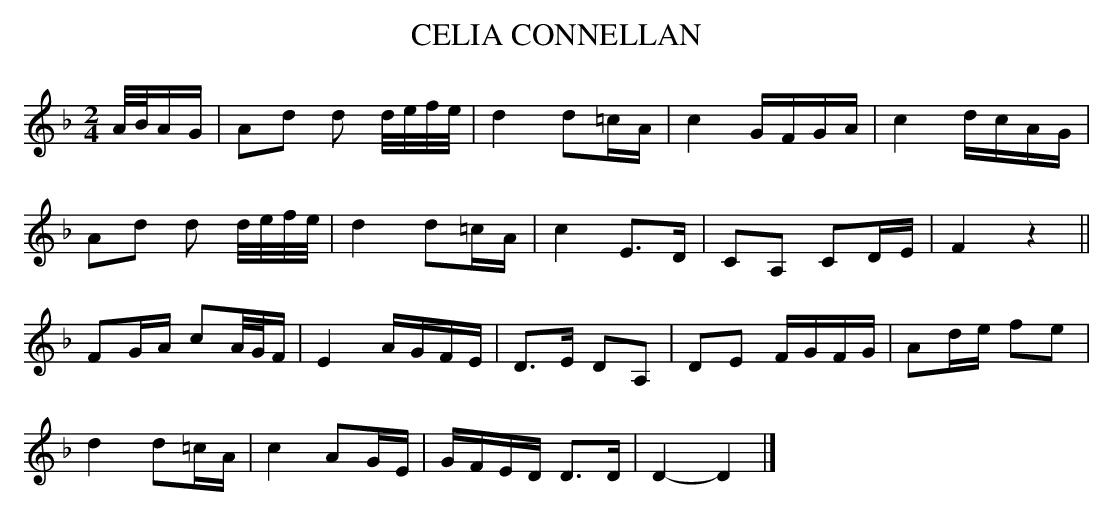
X:1
T:CELIA CONNELLAN
Y:"slow"
M:2/4
L:1/16
K:Dm
A/B/AG|A2d2 d2 d/e/f/e/|d4 d2=cA|c4 GFGA|c4 dcAG|
A2d2 d2 d/e/f/e/|d4 d2=cA|c4 E3D|C2A,2 C2DE|F4z4||
F2GA c2A/G/F|E4 AGFE|D3E D2A,2|D2E2 FGFG|A2de f2e2|
d4 d2=cA|c4A2GE|GFED D3D|D4-D4|]
